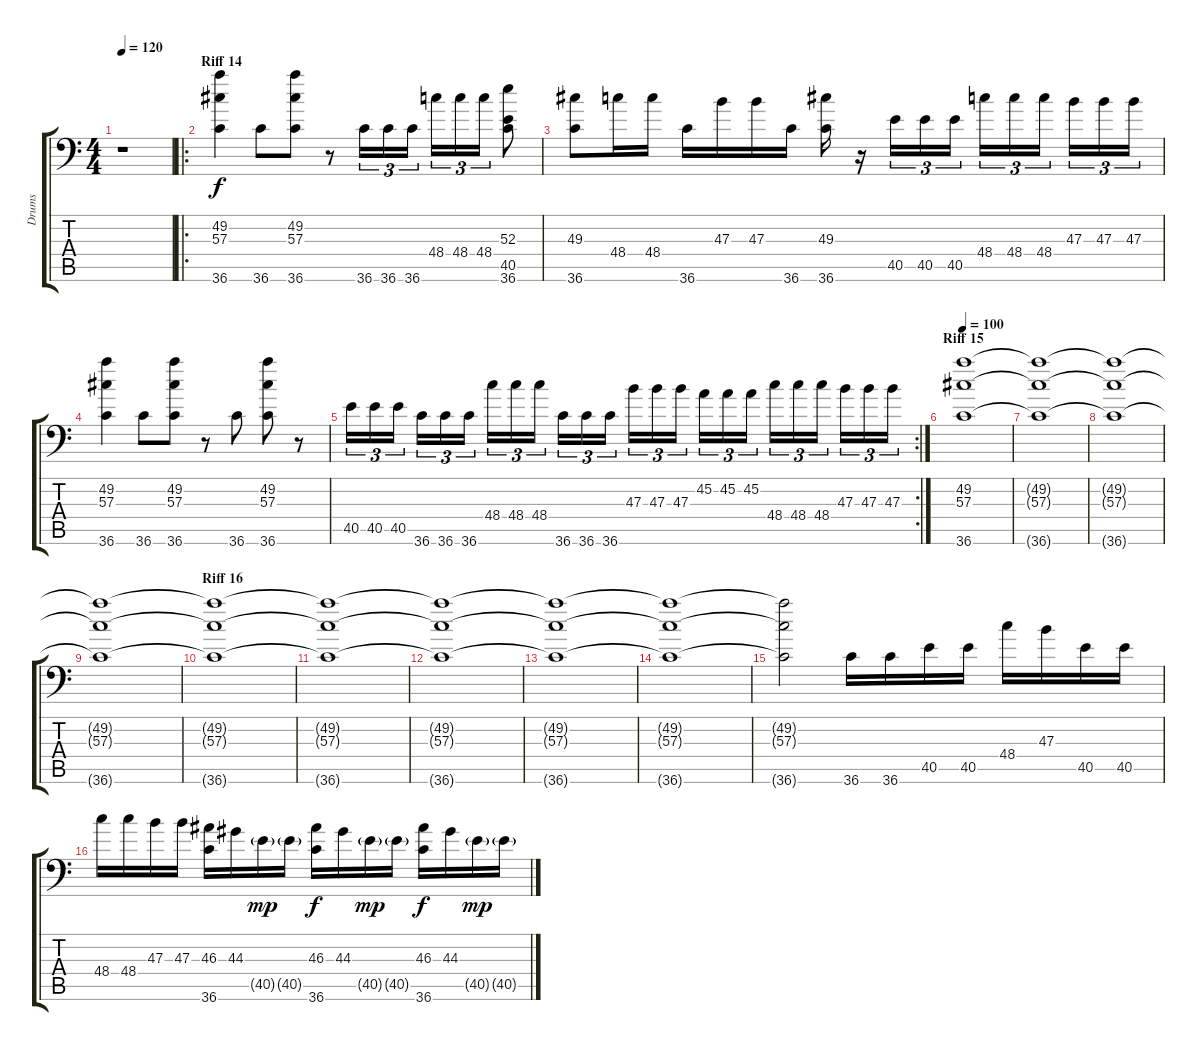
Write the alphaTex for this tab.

\track ("Drums" "Drums") {instrument acousticgrandpiano}
\staff {score tabs}
\tuning (C-1 C-1 C-1 C-1 C-1 C-1) {hide}
\ts (4 4)
\tempo 120
\clef f4
\ks c
r.1{dy f} |
\ro
\section ("" "Riff 14")
(49.2 57.3 36.6).4 36.6.8 (49.2 57.3 36.6).8 r.8 36.6.16{tu (3 2)} 36.6.16{tu (3 2)} 36.6.16{tu (3 2)} 48.4.16{tu (3 2)} 48.4.16{tu (3 2)} 48.4.16{tu (3 2)} (52.3 40.5 36.6).8 |
(49.3 36.6).8 48.4.16 48.4.16 36.6.16 47.3.16 47.3.16 36.6.16 (49.3 36.6).16 r.16 40.5.16{tu (3 2)} 40.5.16{tu (3 2)} 40.5.16{tu (3 2)} 48.4.16{tu (3 2)} 48.4.16{tu (3 2)} 48.4.16{tu (3 2)} 47.3.16{tu (3 2)} 47.3.16{tu (3 2)} 47.3.16{tu (3 2)} |
(49.2 57.3 36.6).4 36.6.8 (49.2 57.3 36.6).8 r.8 36.6.8 (49.2 57.3 36.6).8 r.8 |
\rc 2
40.5.16{tu (3 2)} 40.5.16{tu (3 2)} 40.5.16{tu (3 2)} 36.6.16{tu (3 2)} 36.6.16{tu (3 2)} 36.6.16{tu (3 2)} 48.4.16{tu (3 2)} 48.4.16{tu (3 2)} 48.4.16{tu (3 2)} 36.6.16{tu (3 2)} 36.6.16{tu (3 2)} 36.6.16{tu (3 2)} 47.3.16{tu (3 2)} 47.3.16{tu (3 2)} 47.3.16{tu (3 2)} 45.2.16{tu (3 2)} 45.2.16{tu (3 2)} 45.2.16{tu (3 2)} 48.4.16{tu (3 2)} 48.4.16{tu (3 2)} 48.4.16{tu (3 2)} 47.3.16{tu (3 2)} 47.3.16{tu (3 2)} 47.3.16{tu (3 2)} |
\section ("" "Riff 15")
\tempo 100
(49.2 57.3 36.6).1 |
(49.2{t} 57.3{t} 36.6{t}).1 |
(49.2{t} 57.3{t} 36.6{t}).1 |
(49.2{t} 57.3{t} 36.6{t}).1 |
\section ("" "Riff 16")
(49.2{t} 57.3{t} 36.6{t}).1 |
(49.2{t} 57.3{t} 36.6{t}).1 |
(49.2{t} 57.3{t} 36.6{t}).1 |
(49.2{t} 57.3{t} 36.6{t}).1 |
(49.2{t} 57.3{t} 36.6{t}).1 |
(49.2{t} 57.3{t} 36.6{t}).2 36.6.16 36.6.16 40.5.16 40.5.16 48.4.16 47.3.16 40.5.16 40.5.16 |
48.4.16 48.4.16 47.3.16 47.3.16 (46.3 36.6).16 44.3.16 40.5{g}.16{dy mp} 40.5{g}.16 (46.3 36.6).16{dy f} 44.3.16 40.5{g}.16{dy mp} 40.5{g}.16 (46.3 36.6).16{dy f} 44.3.16 40.5{g}.16{dy mp} 40.5{g}.16
